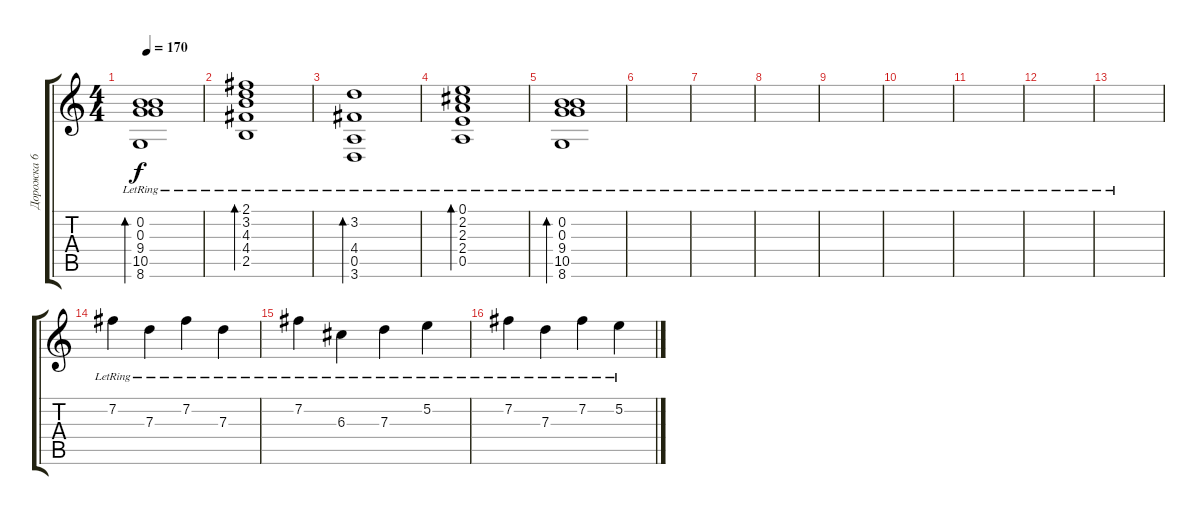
\track ("Дорожка 6" "Дорожка 6") {instrument electricguitarjazz}
\staff {score tabs}
\tuning (E4 B3 G3 D3 A2 B1) {hide}
\ts (4 4)
\tempo 170
\clef g2
\ks c
(0.2 0.3 9.4{lr} 10.5{lr} 8.6{lr}).1{bd 120 dy f} |
(2.1 3.2{lr} 4.3{lr} 4.4{lr} 2.5{lr}).1{bd 120} |
(3.2{lr} 4.4{lr} 0.5{lr} 3.6{lr}).1{bd 120} |
(0.1 2.2{lr} 2.3{lr} 2.4{lr} 0.5{lr}).1{bd 120} |
(0.2 0.3 9.4{lr} 10.5{lr} 8.6{lr}).1{bd 120} |
|
|
|
|
|
|
|
|
7.2{lr}.4 7.3{lr}.4 7.2{lr}.4 7.3{lr}.4 |
7.2{lr}.4 6.3{lr}.4 7.3{lr}.4 5.2{lr}.4 |
7.2{lr}.4 7.3{lr}.4 7.2{lr}.4 5.2{lr}.4
